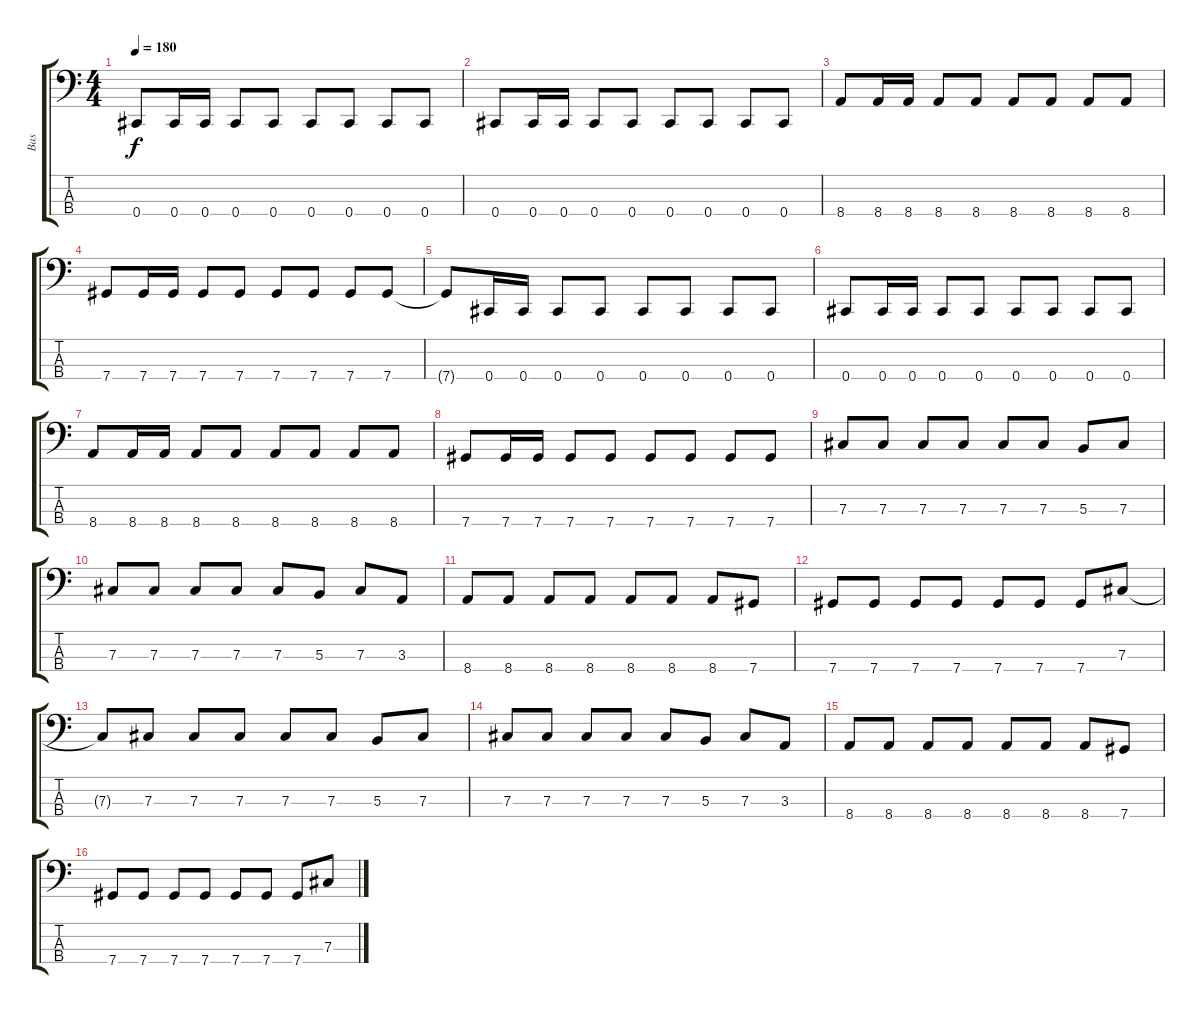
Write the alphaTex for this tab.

\track ("Bas" "Bas") {instrument electricbasspick}
\staff {score tabs}
\tuning (E2 B1 Gb1 Db1) {hide}
\ts (4 4)
\tempo 180
\clef f4
\ks c
0.4{t}.8{dy f} 0.4.16 0.4.16 0.4.8 0.4.8 0.4.8 0.4.8 0.4.8 0.4.8 |
0.4.8 0.4.16 0.4.16 0.4.8 0.4.8 0.4.8 0.4.8 0.4.8 0.4.8 |
8.4.8 8.4.16 8.4.16 8.4.8 8.4.8 8.4.8 8.4.8 8.4.8 8.4.8 |
7.4.8 7.4.16 7.4.16 7.4.8 7.4.8 7.4.8 7.4.8 7.4.8 7.4.8 |
7.4{t}.8 0.4.16 0.4.16 0.4.8 0.4.8 0.4.8 0.4.8 0.4.8 0.4.8 |
0.4.8 0.4.16 0.4.16 0.4.8 0.4.8 0.4.8 0.4.8 0.4.8 0.4.8 |
8.4.8 8.4.16 8.4.16 8.4.8 8.4.8 8.4.8 8.4.8 8.4.8 8.4.8 |
7.4.8 7.4.16 7.4.16 7.4.8 7.4.8 7.4.8 7.4.8 7.4.8 7.4.8 |
7.3.8 7.3.8 7.3.8 7.3.8 7.3.8 7.3.8 5.3.8 7.3.8 |
7.3.8 7.3.8 7.3.8 7.3.8 7.3.8 5.3.8 7.3.8 3.3.8 |
8.4.8 8.4.8 8.4.8 8.4.8 8.4.8 8.4.8 8.4.8 7.4.8 |
7.4.8 7.4.8 7.4.8 7.4.8 7.4.8 7.4.8 7.4.8 7.3.8 |
7.3{t}.8 7.3.8 7.3.8 7.3.8 7.3.8 7.3.8 5.3.8 7.3.8 |
7.3.8 7.3.8 7.3.8 7.3.8 7.3.8 5.3.8 7.3.8 3.3.8 |
8.4.8 8.4.8 8.4.8 8.4.8 8.4.8 8.4.8 8.4.8 7.4.8 |
7.4.8 7.4.8 7.4.8 7.4.8 7.4.8 7.4.8 7.4.8 7.3.8
